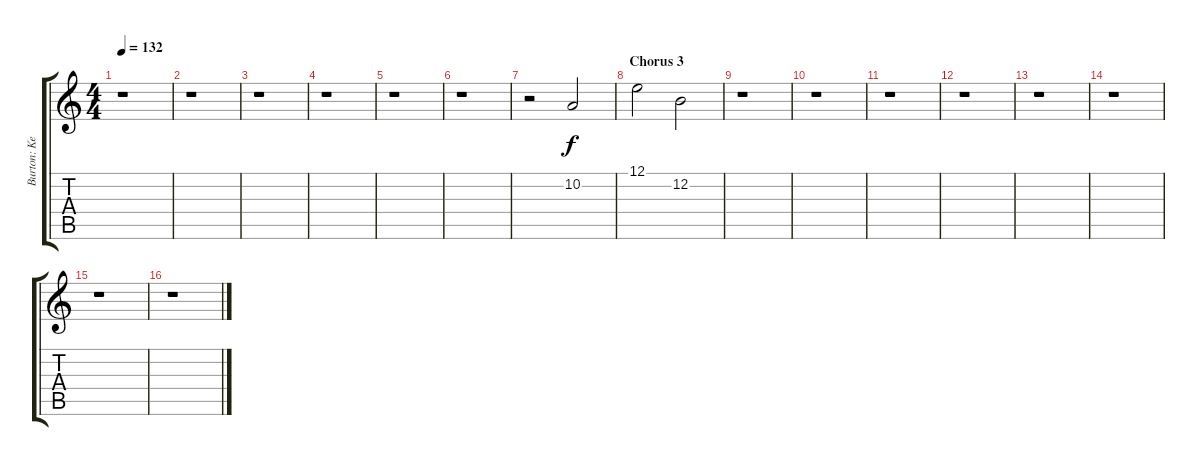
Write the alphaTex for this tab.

\track ("Burton: Keyboard" "Burton: Ke") {instrument synthvoice}
\staff {score tabs}
\tuning (E4 B3 G3 D3 A2 E2) {hide}
\ts (4 4)
\tempo 132
\clef g2
\ks c
r.1{dy f} |
r.1 |
r.1 |
r.1 |
r.1 |
r.1 |
r.2 10.2.2{instrument synthvoice} |
\section ("" "Chorus 3")
12.1.2 12.2.2 |
r.1 |
r.1 |
r.1 |
r.1 |
r.1 |
r.1 |
r.1 |
r.1
